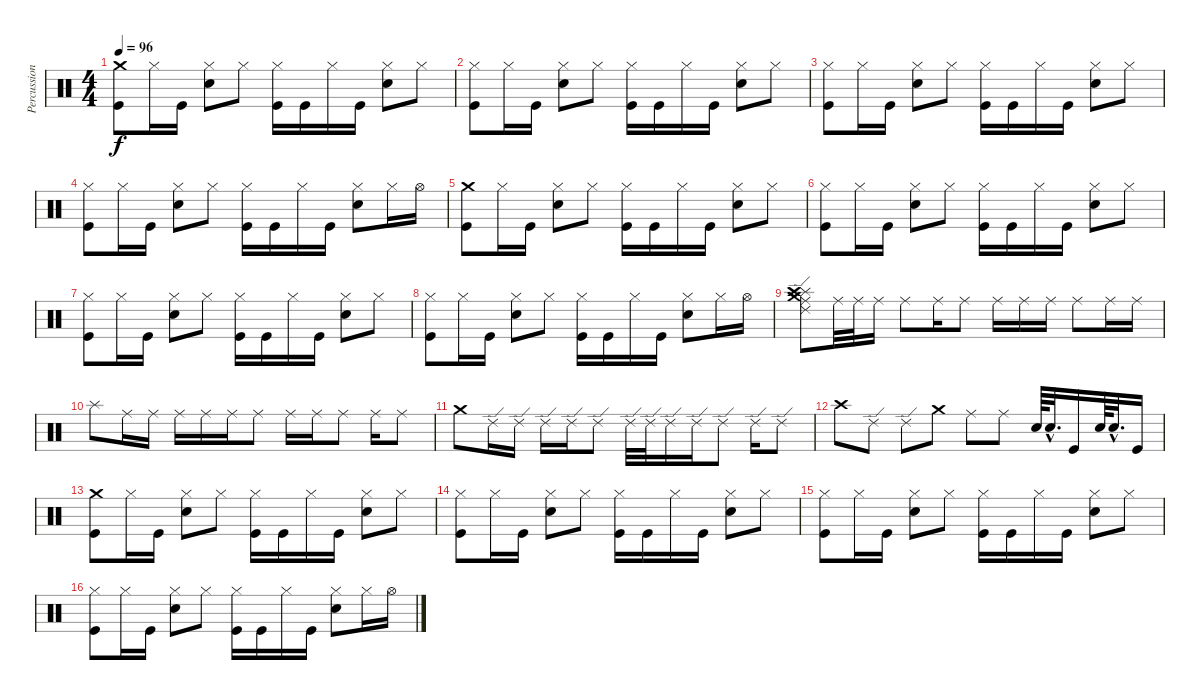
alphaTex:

\track ("Percussion" "Percussion") {instrument percussion}
\staff {score}
\articulation defaults
\ts (4 4)
\tempo 96
\clef neutral
\ks c
("Crash medium (hit)" "Kick (hit)").8{dy f} "Hi-Hat (closed)".16 "Kick (hit)".16 ("Hi-Hat (closed)" "Snare (hit) 2").8 "Hi-Hat (closed)".8 ("Hi-Hat (closed)" "Kick (hit)").16 "Kick (hit)".16 "Hi-Hat (closed)".16 "Kick (hit)".16 ("Hi-Hat (closed)" "Snare (hit) 2").8 "Hi-Hat (closed)".8 |
("Hi-Hat (closed)" "Kick (hit)").8 "Hi-Hat (closed)".16 "Kick (hit)".16 ("Hi-Hat (closed)" "Snare (hit) 2").8 "Hi-Hat (closed)".8 ("Hi-Hat (closed)" "Kick (hit)").16 "Kick (hit)".16 "Hi-Hat (closed)".16 "Kick (hit)".16 ("Hi-Hat (closed)" "Snare (hit) 2").8 "Hi-Hat (closed)".8 |
("Hi-Hat (closed)" "Kick (hit)").8 "Hi-Hat (closed)".16 "Kick (hit)".16 ("Hi-Hat (closed)" "Snare (hit) 2").8 "Hi-Hat (closed)".8 ("Hi-Hat (closed)" "Kick (hit)").16 "Kick (hit)".16 "Hi-Hat (closed)".16 "Kick (hit)".16 ("Hi-Hat (closed)" "Snare (hit) 2").8 "Hi-Hat (closed)".8 |
("Hi-Hat (closed)" "Kick (hit)").8 "Hi-Hat (closed)".16 "Kick (hit)".16 ("Hi-Hat (closed)" "Snare (hit) 2").8 "Hi-Hat (closed)".8 ("Hi-Hat (closed)" "Kick (hit)").16 "Kick (hit)".16 "Hi-Hat (closed)".16 "Kick (hit)".16 ("Hi-Hat (closed)" "Snare (hit) 2").8 "Hi-Hat (closed)".16 "Hi-Hat (open)".16 |
("Crash medium (hit)" "Kick (hit)").8 "Hi-Hat (closed)".16 "Kick (hit)".16 ("Hi-Hat (closed)" "Snare (hit) 2").8 "Hi-Hat (closed)".8 ("Hi-Hat (closed)" "Kick (hit)").16 "Kick (hit)".16 "Hi-Hat (closed)".16 "Kick (hit)".16 ("Hi-Hat (closed)" "Snare (hit) 2").8 "Hi-Hat (closed)".8 |
("Hi-Hat (closed)" "Kick (hit)").8 "Hi-Hat (closed)".16 "Kick (hit)".16 ("Hi-Hat (closed)" "Snare (hit) 2").8 "Hi-Hat (closed)".8 ("Hi-Hat (closed)" "Kick (hit)").16 "Kick (hit)".16 "Hi-Hat (closed)".16 "Kick (hit)".16 ("Hi-Hat (closed)" "Snare (hit) 2").8 "Hi-Hat (closed)".8 |
("Hi-Hat (closed)" "Kick (hit)").8 "Hi-Hat (closed)".16 "Kick (hit)".16 ("Hi-Hat (closed)" "Snare (hit) 2").8 "Hi-Hat (closed)".8 ("Hi-Hat (closed)" "Kick (hit)").16 "Kick (hit)".16 "Hi-Hat (closed)".16 "Kick (hit)".16 ("Hi-Hat (closed)" "Snare (hit) 2").8 "Hi-Hat (closed)".8 |
("Hi-Hat (closed)" "Kick (hit)").8 "Hi-Hat (closed)".16 "Kick (hit)".16 ("Hi-Hat (closed)" "Snare (hit) 2").8 "Hi-Hat (closed)".8 ("Hi-Hat (closed)" "Kick (hit)").16 "Kick (hit)".16 "Hi-Hat (closed)".16 "Kick (hit)".16 ("Hi-Hat (closed)" "Snare (hit) 2").8 "Hi-Hat (closed)".16 "Hi-Hat (open)".16 |
("Splash (hit)" "Ride (middle)" "Ride (edge) 2" "Crash medium (hit)" "Crash high (hit)").8 "Ride (middle)".32 "Ride (middle)".32 "Ride (middle)".16 "Ride (middle)".8 "Ride (middle)".16 "Ride (middle)".8 "Ride (middle)".16 "Ride (middle)".16 "Ride (middle)".16 "Ride (middle)".8 "Ride (middle)".16 "Ride (middle)".16 |
"Splash (hit)".8 "Ride (middle)".16 "Ride (middle)".16 "Ride (middle)".16 "Ride (middle)".16 "Ride (middle)".16 "Ride (middle)".8 "Ride (middle)".16 "Ride (middle)".16 "Ride (middle)".8 "Ride (middle)".16 "Ride (middle)".8 |
"Crash medium (hit)".8 "Ride (edge) 2".16 "Ride (edge) 2".16 "Ride (edge) 2".16 "Ride (edge) 2".16 "Ride (edge) 2".8 "Ride (edge) 2".32 "Ride (edge) 2".32 "Ride (edge) 2".16 "Ride (edge) 2".16 "Ride (edge) 2".8 "Ride (edge) 2".16 "Ride (edge) 2".8 |
"Crash high (hit)".8 "Ride (edge) 2".8 "Ride (edge) 2".8 "Crash medium (hit)".8 "Ride (middle)".8 "Ride (middle)".8 "Snare (hit) 2".64 "Snare (hit) 2"{hac}.32{d} "Kick (hit)".16 "Snare (hit) 2".64 "Snare (hit) 2"{hac}.32{d} "Kick (hit)".16 |
("Crash medium (hit)" "Kick (hit)").8 "Hi-Hat (closed)".16 "Kick (hit)".16 ("Hi-Hat (closed)" "Snare (hit) 2").8 "Hi-Hat (closed)".8 ("Hi-Hat (closed)" "Kick (hit)").16 "Kick (hit)".16 "Hi-Hat (closed)".16 "Kick (hit)".16 ("Hi-Hat (closed)" "Snare (hit) 2").8 "Hi-Hat (closed)".8 |
("Hi-Hat (closed)" "Kick (hit)").8 "Hi-Hat (closed)".16 "Kick (hit)".16 ("Hi-Hat (closed)" "Snare (hit) 2").8 "Hi-Hat (closed)".8 ("Hi-Hat (closed)" "Kick (hit)").16 "Kick (hit)".16 "Hi-Hat (closed)".16 "Kick (hit)".16 ("Hi-Hat (closed)" "Snare (hit) 2").8 "Hi-Hat (closed)".8 |
("Hi-Hat (closed)" "Kick (hit)").8 "Hi-Hat (closed)".16 "Kick (hit)".16 ("Hi-Hat (closed)" "Snare (hit) 2").8 "Hi-Hat (closed)".8 ("Hi-Hat (closed)" "Kick (hit)").16 "Kick (hit)".16 "Hi-Hat (closed)".16 "Kick (hit)".16 ("Hi-Hat (closed)" "Snare (hit) 2").8 "Hi-Hat (closed)".8 |
("Hi-Hat (closed)" "Kick (hit)").8 "Hi-Hat (closed)".16 "Kick (hit)".16 ("Hi-Hat (closed)" "Snare (hit) 2").8 "Hi-Hat (closed)".8 ("Hi-Hat (closed)" "Kick (hit)").16 "Kick (hit)".16 "Hi-Hat (closed)".16 "Kick (hit)".16 ("Hi-Hat (closed)" "Snare (hit) 2").8 "Hi-Hat (closed)".16 "Hi-Hat (open)".16
